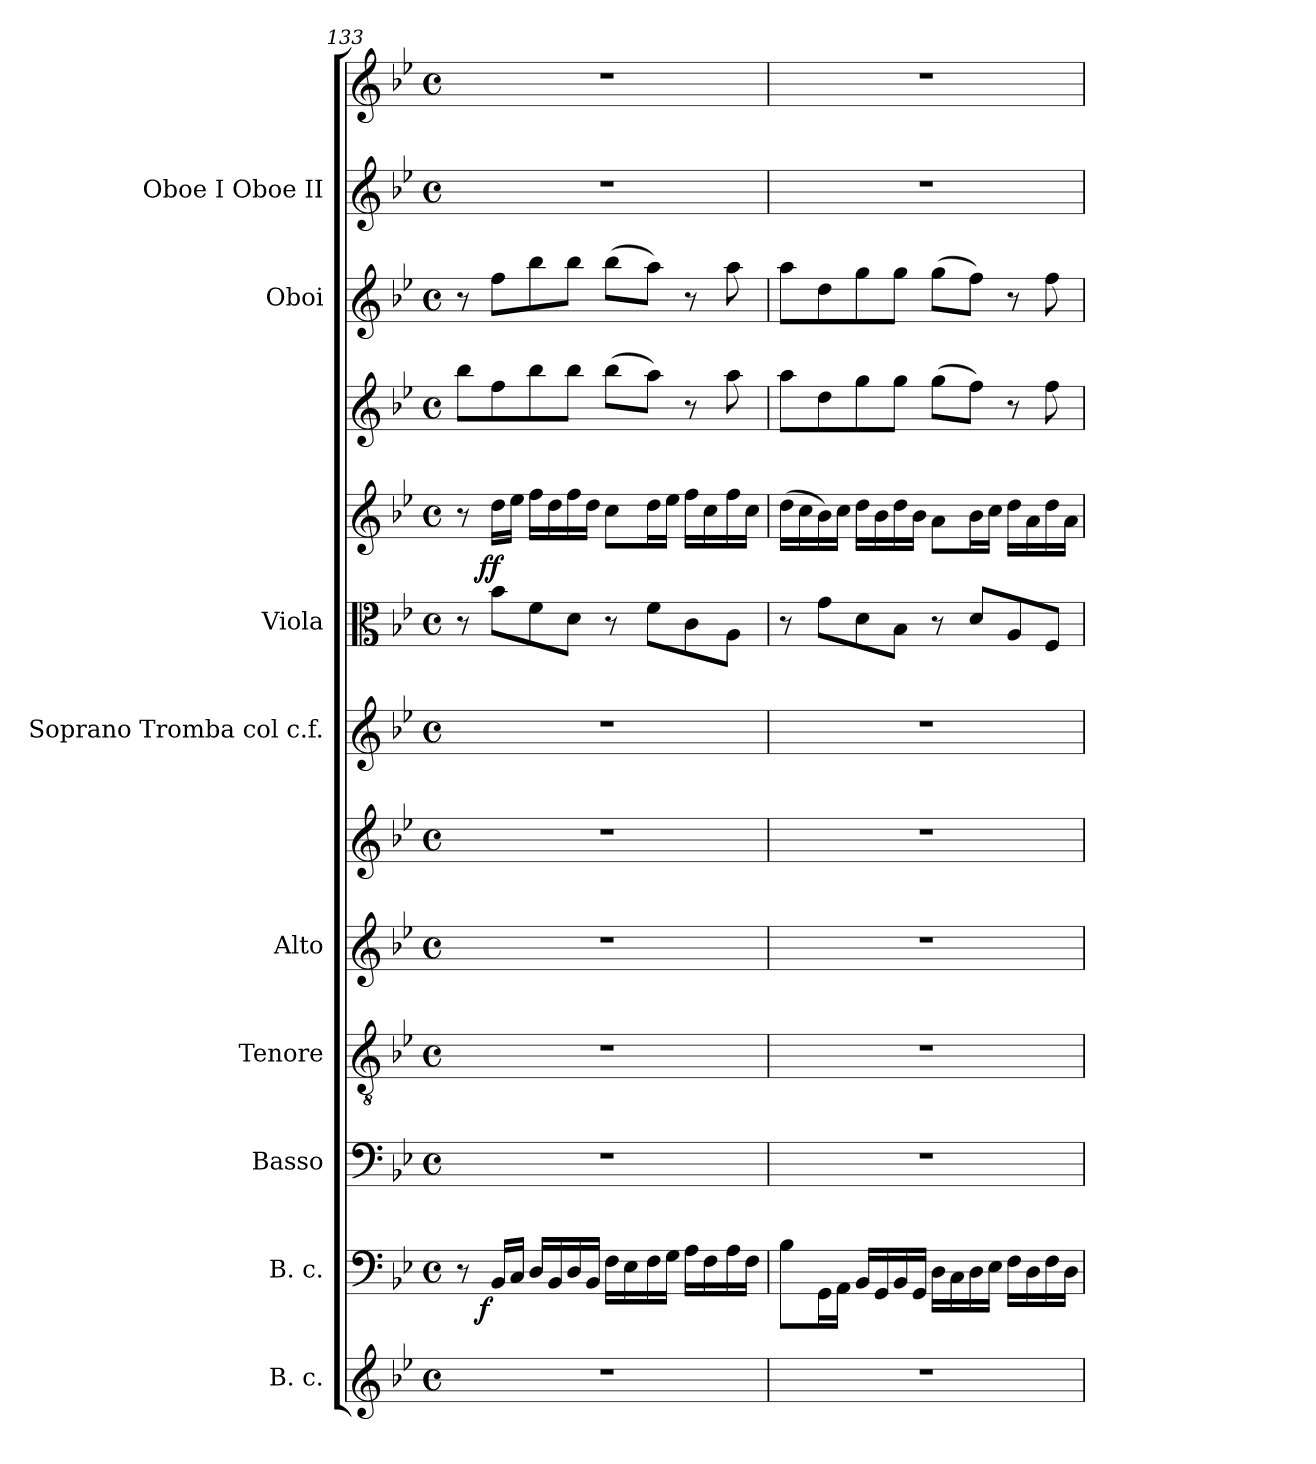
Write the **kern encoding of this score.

**kern	**kern	**dynam	**kern	**kern	**kern	**kern	**kern	**kern	**dynam	**kern	**kern	**kern	**kern	**kern
*part12	*part11	*part11	*part10	*part9	*part8	*part7	*part6	*part5	*part5	*part4	*part3	*part2	*part1	*part1
*staff13	*staff12	*staff12	*staff11	*staff10	*staff9	*staff8	*staff7	*staff6	*staff6	*staff5	*staff4	*staff3	*staff2	*staff1
*I"B. c.	*I"B. c.	*	*I"Basso	*I"Tenore	*I"Alto	*	*I"Soprano Tromba col c.f.	*I"Viola	*	*	*	*I"Oboi	*I"Oboe I Oboe II	*
*	*I'B. c.	*	*I'Basso	*I'Tenore	*I'Alto	*	*I'Soprano	*I'Viola	*	*	*	*	*I'Ob	*
*clefG2	*clefF4	*	*clefF4	*clefGv2	*clefG2	*clefG2	*clefG2	*clefC3	*	*clefG2	*clefG2	*clefG2	*clefG2	*clefG2
*k[b-e-]	*k[b-e-]	*	*k[b-e-]	*k[b-e-]	*k[b-e-]	*k[b-e-]	*k[b-e-]	*k[b-e-]	*	*k[b-e-]	*k[b-e-]	*k[b-e-]	*k[b-e-]	*k[b-e-]
*B-:	*B-:	*	*B-:	*B-:	*B-:	*B-:	*B-:	*B-:	*	*B-:	*B-:	*B-:	*B-:	*B-:
*M4/4	*M4/4	*	*M4/4	*M4/4	*M4/4	*M4/4	*M4/4	*M4/4	*	*M4/4	*M4/4	*M4/4	*M4/4	*M4/4
*met(c)	*met(c)	*	*met(c)	*met(c)	*met(c)	*met(c)	*met(c)	*met(c)	*	*met(c)	*met(c)	*met(c)	*met(c)	*met(c)
=133	=133	=133	=133	=133	=133	=133	=133	=133	=133	=133	=133	=133	=133	=133
*	*^	*	*	*	*	*	*	*^	*	*	*	*	*	*
1r	8r	16.ryy	.	1r	1r	1r	1r	1r	8r	16.ryy	.	8r	8bb-\L	8r	1r	1r
!	!	!	!LO:DY:b	!	!	!	!	!	!	!	!LO:DY:a	!	!	!	!	!
!	!	!	!	!	!	!	!	!	!	!	!LO:DY:n=1:b	!	!	!	!	!
.	.	2ryy	f	.	.	.	.	.	.	2ryy	f f	.	.	.	.	.
.	16BB-/LL	.	.	.	.	.	.	.	8b-\L	.	.	16dd\LL	8ff\	8ff\L	.	.
.	16C/JJ	.	.	.	.	.	.	.	.	.	.	16ee-\JJ	.	.	.	.
.	16D/LL	.	.	.	.	.	.	.	8f\	.	.	16ff\LL	8bb-\	8bb-\	.	.
.	16BB-</	.	.	.	.	.	.	.	.	.	.	16dd\	.	.	.	.
.	16D/	.	.	.	.	.	.	.	8d\J	.	.	16ff\	8bb-\J	8bb-\J	.	.
.	16BB-/JJ	.	.	.	.	.	.	.	.	.	.	16dd\JJ	.	.	.	.
.	16F>\LL	.	.	.	.	.	.	.	8r	.	.	8cc\L	(>8bb-\L	(>8bb-\L	.	.
.	16E-\	.	.	.	.	.	.	.	.	.	.	.	.	.	.	.
.	.	4ryy	.	.	.	.	.	.	.	4ryy	.	.	.	.	.	.
.	16F\	.	.	.	.	.	.	.	8f\L	.	.	16dd\L	8aa\J)	8aa\J)	.	.
.	16G\JJ	.	.	.	.	.	.	.	.	.	.	16ee-\JJ	.	.	.	.
.	16A>\LL	.	.	.	.	.	.	.	8c\	.	.	16ff\LL	8r	8r	.	.
.	16F\	.	.	.	.	.	.	.	.	.	.	16cc\	.	.	.	.
.	.	8ryy	.	.	.	.	.	.	.	8ryy	.	.	.	.	.	.
.	16A\	.	.	.	.	.	.	.	8A\J	.	.	16ff\	8aa\	8aa\	.	.
.	16F\JJ	.	.	.	.	.	.	.	.	.	.	16cc\JJ	.	.	.	.
.	.	32ryy	.	.	.	.	.	.	.	32ryy	.	.	.	.	.	.
*	*v	*v	*	*	*	*	*	*	*v	*v	*	*	*	*	*	*
!!LO:LB:g=z
=134	=134	=134	=134	=134	=134	=134	=134	=134	=134	=134	=134	=134	=134	=134
1r	8B-\L	.	1r	1r	1r	1r	1r	8r	.	(>16dd\LL	8aa\L	8aa\L	1r	1r
.	.	.	.	.	.	.	.	.	.	16cc\	.	.	.	.
.	16GG\L	.	.	.	.	.	.	8g\L	.	16b-\)	8dd\	8dd\	.	.
.	16AA\JJ	.	.	.	.	.	.	.	.	16cc\JJ	.	.	.	.
.	16BB-/LL	.	.	.	.	.	.	8d\	.	16dd\LL	8gg\	8gg\	.	.
.	16GG</	.	.	.	.	.	.	.	.	16b-\	.	.	.	.
.	16BB-/	.	.	.	.	.	.	8B-\J	.	16dd\	8gg\J	8gg\J	.	.
.	16GG/JJ	.	.	.	.	.	.	.	.	16b-\JJ	.	.	.	.
.	16D>\LL	.	.	.	.	.	.	8r	.	8a\L	(>8gg\L	(>8gg\L	.	.
.	16C\	.	.	.	.	.	.	.	.	.	.	.	.	.
.	16D\	.	.	.	.	.	.	8d/L	.	16b-\L	8ff\J)	8ff\J)	.	.
.	16E-\JJ	.	.	.	.	.	.	.	.	16cc\JJ	.	.	.	.
.	16F>\LL	.	.	.	.	.	.	8A/	.	16dd\LL	8r	8r	.	.
.	16D\	.	.	.	.	.	.	.	.	16a\	.	.	.	.
.	16F\	.	.	.	.	.	.	8F/J	.	16dd\	8ff\	8ff\	.	.
.	16D\JJ	.	.	.	.	.	.	.	.	16a\JJ	.	.	.	.
=	=	=	=	=	=	=	=	=	=	=	=	=	=	=
*-	*-	*-	*-	*-	*-	*-	*-	*-	*-	*-	*-	*-	*-	*-
